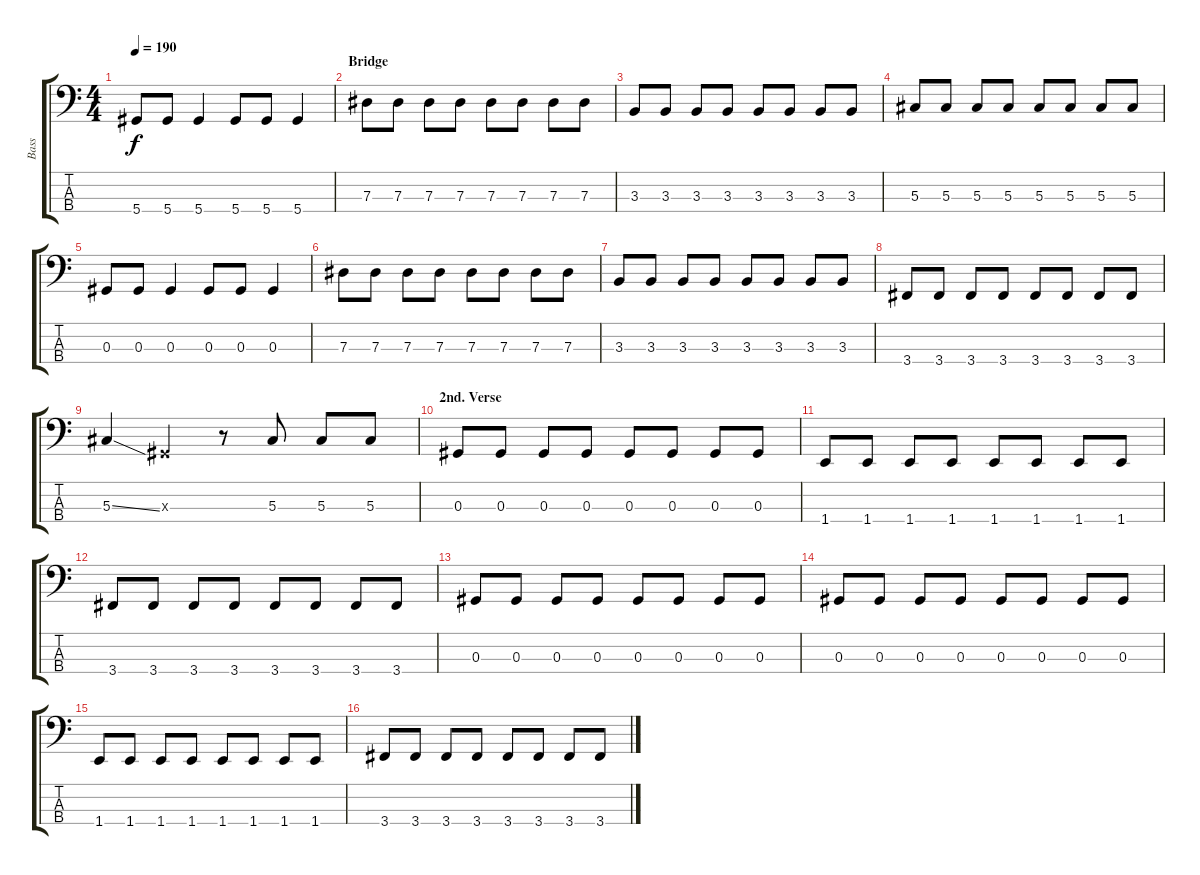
\track ("Bass" "Bass") {instrument electricbassfinger}
\staff {score tabs}
\tuning (Gb2 Db2 Ab1 Eb1) {hide}
\ts (4 4)
\tempo 190
\clef f4
\ks c
5.4.8{dy f} 5.4.8 5.4.4 5.4.8 5.4.8 5.4.4 |
\section ("" "Bridge")
7.3.8 7.3.8 7.3.8 7.3.8 7.3.8 7.3.8 7.3.8 7.3.8 |
3.3.8 3.3.8 3.3.8 3.3.8 3.3.8 3.3.8 3.3.8 3.3.8 |
5.3.8 5.3.8 5.3.8 5.3.8 5.3.8 5.3.8 5.3.8 5.3.8 |
0.3.8 0.3.8 0.3.4 0.3.8 0.3.8 0.3.4 |
7.3.8 7.3.8 7.3.8 7.3.8 7.3.8 7.3.8 7.3.8 7.3.8 |
3.3.8 3.3.8 3.3.8 3.3.8 3.3.8 3.3.8 3.3.8 3.3.8 |
3.4.8 3.4.8 3.4.8 3.4.8 3.4.8 3.4.8 3.4.8 3.4.8 |
5.3{ss}.4 0.3{x}.4 r.8 5.3.8 5.3.8 5.3.8 |
\section ("" "2nd. Verse")
0.3.8 0.3.8 0.3.8 0.3.8 0.3.8 0.3.8 0.3.8 0.3.8 |
1.4.8 1.4.8 1.4.8 1.4.8 1.4.8 1.4.8 1.4.8 1.4.8 |
3.4.8 3.4.8 3.4.8 3.4.8 3.4.8 3.4.8 3.4.8 3.4.8 |
0.3.8 0.3.8 0.3.8 0.3.8 0.3.8 0.3.8 0.3.8 0.3.8 |
0.3.8 0.3.8 0.3.8 0.3.8 0.3.8 0.3.8 0.3.8 0.3.8 |
1.4.8 1.4.8 1.4.8 1.4.8 1.4.8 1.4.8 1.4.8 1.4.8 |
3.4.8 3.4.8 3.4.8 3.4.8 3.4.8 3.4.8 3.4.8 3.4.8
